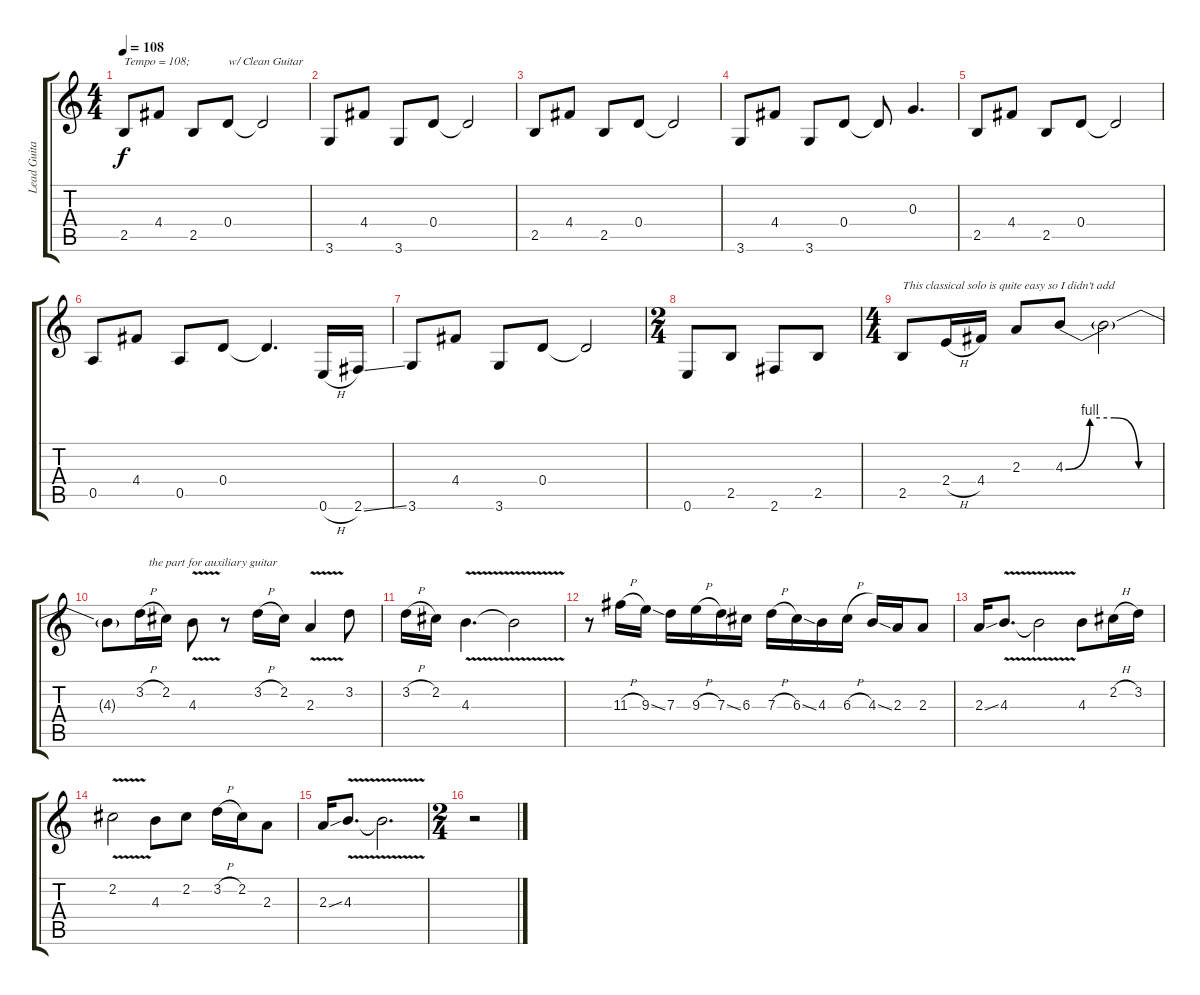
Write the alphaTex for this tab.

\track ("Lead Guitar" "Lead Guita") {instrument distortionguitar}
\staff {score tabs}
\tuning (E4 B3 G3 D3 A2 E2) {hide}
\ts (4 4)
\tempo 108
\clef g2
\ks c
2.5.8{txt "Tempo = 108;             w/ Clean Guitar" dy f instrument electricguitarclean} 4.4.8 2.5.8 0.4.8 0.4{t}.2 |
3.6.8 4.4.8 3.6.8 0.4.8 0.4{t}.2 |
2.5.8 4.4.8 2.5.8 0.4.8 0.4{t}.2 |
3.6.8 4.4.8 3.6.8 0.4.8 0.4{t}.8 0.3.4{d} |
2.5.8 4.4.8 2.5.8 0.4.8 0.4{t}.2 |
0.5.8 4.4.8 0.5.8 0.4.8 0.4{t}.4{d} 0.6{h}.16 2.6{ss}.16 |
3.6.8 4.4.8 3.6.8 0.4.8 0.4{t}.2 |
\ts (2 4)
0.6.8 2.5.8 2.6.8 2.5.8 |
\ts (4 4)
2.5.8{txt "This classical solo is quite easy so I didn't add "} 2.4{h}.16 4.4.16 2.3.8 4.3{be (custom 0 0 15 4 30 4 45 0 60 0)}.8 4.3{t}.2 |
4.3{t}.8 3.2{h}.16{txt "   the part for auxiliary guitar"} 2.2.16 4.3{v}.8 r.8 3.2{h}.16 2.2.16 2.3{v}.4 3.2.8 |
3.2{h}.16 2.2.16 4.3{v}.4{d} 4.3{v t}.2 |
r.8 11.3{h}.16 9.3{ss}.16 7.3.16 9.3{h}.16 7.3{ss}.16 6.3.16 7.3{h}.16 6.3{ss}.16 4.3.16 6.3{h}.16 4.3{ss}.16 2.3.16 2.3.8 |
2.3{ss}.16 4.3{v}.8{d} 4.3{t}.2 4.3.8 2.2{h}.16 3.2.16 |
2.2{v}.2 4.3.8 2.2.8 3.2{h}.16 2.2.16 2.3.8 |
2.3{ss}.16 4.3{v}.8{d} 4.3{t}.2{d} |
\ts (2 4)
r.2
